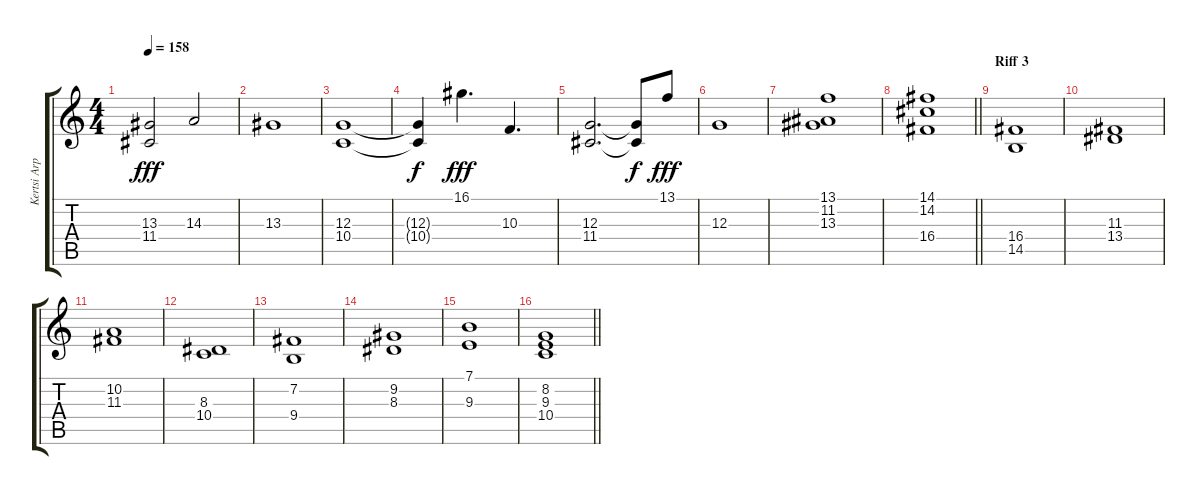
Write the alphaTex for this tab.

\track ("Kertsi Arp" "Kertsi Arp") {instrument choiraahs}
\staff {score tabs}
\tuning (E4 B3 G3 D3 A2 E2) {hide}
\ts (4 4)
\tempo 158
\clef g2
\ks c
(13.3 11.4).2{dy fff} 14.3.2 |
13.3.1 |
(12.3 10.4).1 |
(12.3{t} 10.4{t}).4{dy f} 16.1.4{d dy fff} 10.3.4{d} |
(12.3 11.4).2{d} (12.3{t} 11.4{t}).8{dy f} 13.1.8{dy fff} |
12.3.1 |
(13.1 11.2 13.3).1 |
\barLineRight lightlight
(14.1 14.2 16.4).1 |
\section ("" "Riff 3")
(16.4 14.5).1 |
(11.3 13.4).1 |
(10.2 11.3).1 |
(8.3 10.4).1 |
(7.2 9.4).1 |
(9.2 8.3).1 |
(7.1 9.3).1 |
\barLineRight lightlight
(8.2 9.3 10.4).1
